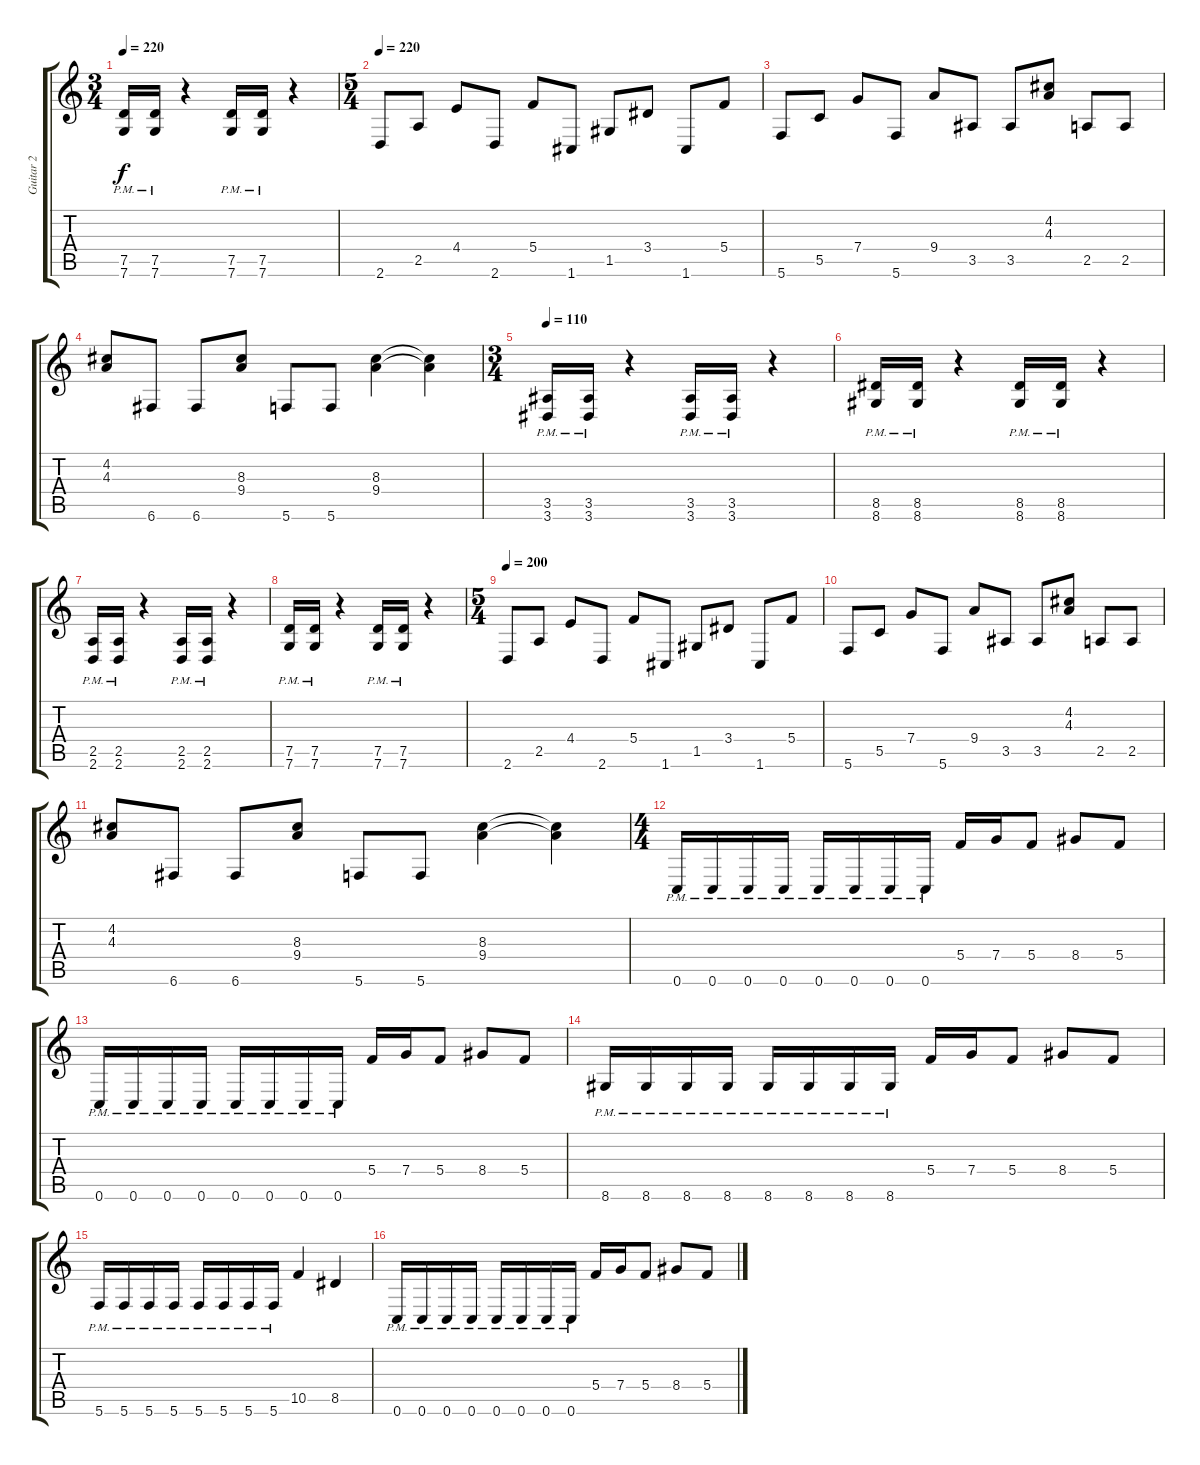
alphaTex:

\track ("Guitar 2" "Guitar 2") {instrument overdrivenguitar}
\staff {score tabs}
\tuning (D4 A3 F3 C3 G2 C2) {hide}
\ts (3 4)
\tempo 220
\clef g2
\ks c
(7.5{pm} 7.6{pm}).16{dy f} (7.5{pm} 7.6{pm}).16 r.4 (7.5{pm} 7.6{pm}).16 (7.5{pm} 7.6{pm}).16 r.4 |
\ts (5 4)
\tempo 200
\tempo 220
2.6.8 2.5.8 4.4.8 2.6.8 5.4.8 1.6.8 1.5.8 3.4.8 1.6.8 5.4.8 |
5.6.8 5.5.8 7.4.8 5.6.8 9.4.8 3.5.8 3.5.8 (4.2 4.3).8 2.5.8 2.5.8 |
(4.2 4.3).8 6.6.8 6.6.8 (8.3 9.4).8 5.6.8 5.6.8 (8.3 9.4).4 (8.3{t} 9.4{t}).4 |
\ts (3 4)
\tempo 110
(3.5{pm} 3.6{pm}).16 (3.5{pm} 3.6{pm}).16 r.4 (3.5{pm} 3.6{pm}).16 (3.5{pm} 3.6{pm}).16 r.4 |
(8.5{pm} 8.6{pm}).16 (8.5{pm} 8.6{pm}).16 r.4 (8.5{pm} 8.6{pm}).16 (8.5{pm} 8.6{pm}).16 r.4 |
(2.5{pm} 2.6{pm}).16 (2.5{pm} 2.6{pm}).16 r.4 (2.5{pm} 2.6{pm}).16 (2.5{pm} 2.6{pm}).16 r.4 |
(7.5{pm} 7.6{pm}).16 (7.5{pm} 7.6{pm}).16 r.4 (7.5{pm} 7.6{pm}).16 (7.5{pm} 7.6{pm}).16 r.4 |
\ts (5 4)
\tempo 200
2.6.8 2.5.8 4.4.8 2.6.8 5.4.8 1.6.8 1.5.8 3.4.8 1.6.8 5.4.8 |
5.6.8 5.5.8 7.4.8 5.6.8 9.4.8 3.5.8 3.5.8 (4.2 4.3).8 2.5.8 2.5.8 |
(4.2 4.3).8 6.6.8 6.6.8 (8.3 9.4).8 5.6.8 5.6.8 (8.3 9.4).4 (8.3{t} 9.4{t}).4 |
\ts (4 4)
0.6{pm}.16 0.6{pm}.16 0.6{pm}.16 0.6{pm}.16 0.6{pm}.16 0.6{pm}.16 0.6{pm}.16 0.6{pm}.16 5.4.16 7.4.16 5.4.8 8.4.8 5.4.8 |
0.6{pm}.16 0.6{pm}.16 0.6{pm}.16 0.6{pm}.16 0.6{pm}.16 0.6{pm}.16 0.6{pm}.16 0.6{pm}.16 5.4.16 7.4.16 5.4.8 8.4.8 5.4.8 |
8.6{pm}.16 8.6{pm}.16 8.6{pm}.16 8.6{pm}.16 8.6{pm}.16 8.6{pm}.16 8.6{pm}.16 8.6{pm}.16 5.4.16 7.4.16 5.4.8 8.4.8 5.4.8 |
5.6{pm}.16 5.6{pm}.16 5.6{pm}.16 5.6{pm}.16 5.6{pm}.16 5.6{pm}.16 5.6{pm}.16 5.6{pm}.16 10.5.4 8.5.4 |
0.6{pm}.16 0.6{pm}.16 0.6{pm}.16 0.6{pm}.16 0.6{pm}.16 0.6{pm}.16 0.6{pm}.16 0.6{pm}.16 5.4.16 7.4.16 5.4.8 8.4.8 5.4.8
